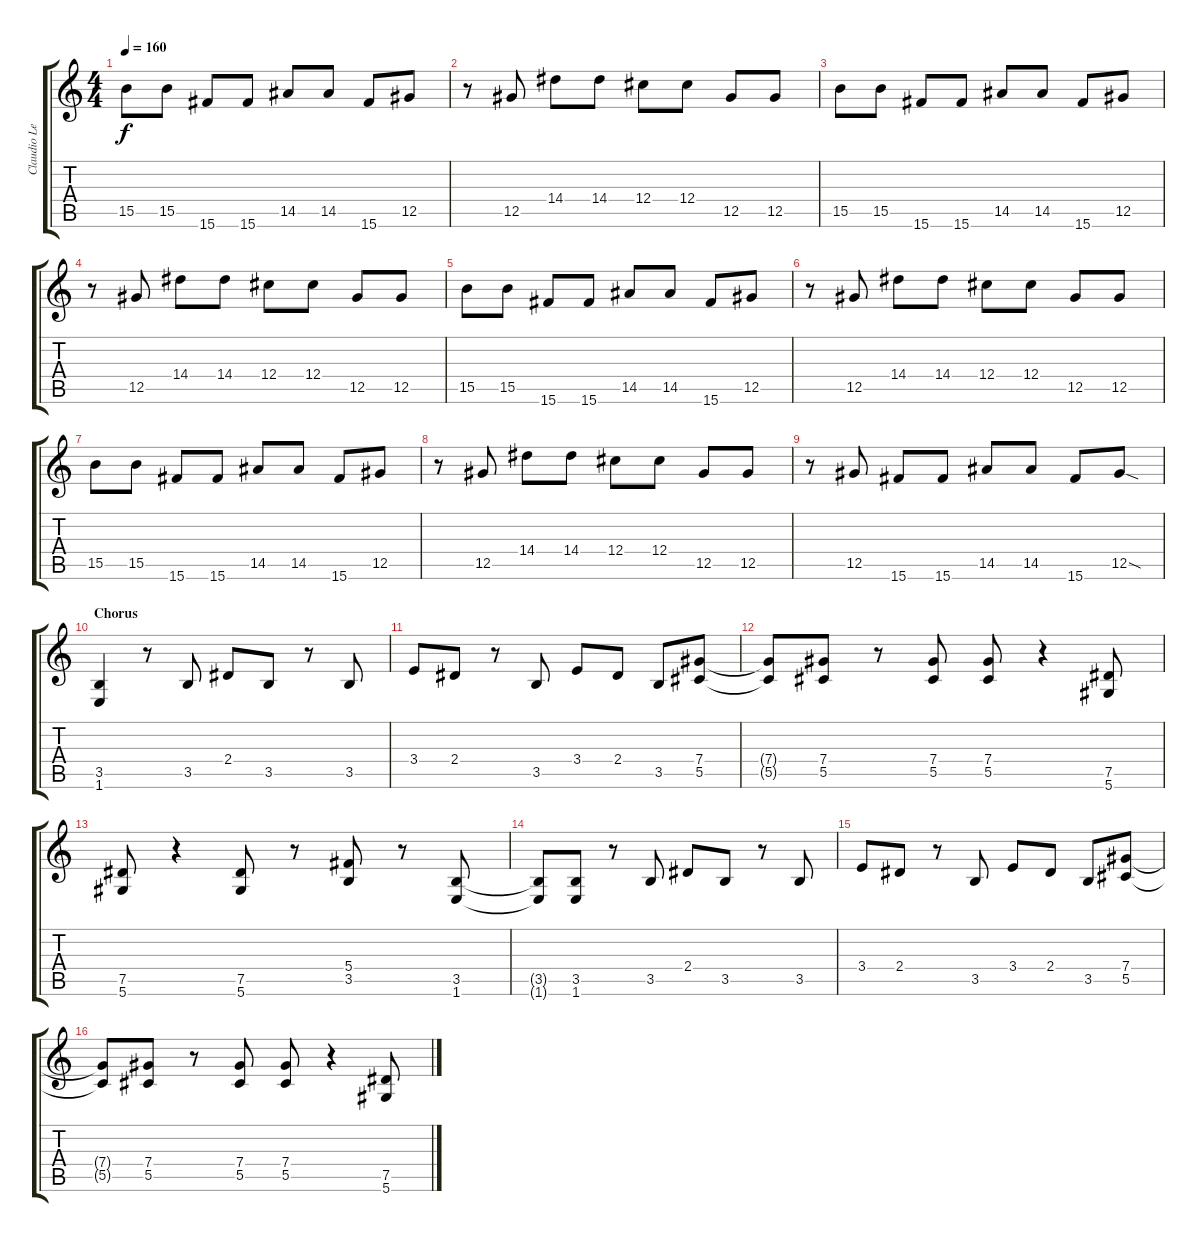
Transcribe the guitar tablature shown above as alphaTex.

\track ("Claudio Lead" "Claudio Le") {instrument distortionguitar}
\staff {score tabs}
\tuning (Eb4 Bb3 Gb3 Db3 Ab2 Eb2) {hide}
\ts (4 4)
\tempo 160
\clef g2
\ks c
15.5.8{dy f} 15.5.8 15.6.8 15.6.8 14.5.8 14.5.8 15.6.8 12.5.8 |
r.8 12.5.8 14.4.8 14.4.8 12.4.8 12.4.8 12.5.8 12.5.8 |
15.5.8 15.5.8 15.6.8 15.6.8 14.5.8 14.5.8 15.6.8 12.5.8 |
r.8 12.5.8 14.4.8 14.4.8 12.4.8 12.4.8 12.5.8 12.5.8 |
15.5.8 15.5.8 15.6.8 15.6.8 14.5.8 14.5.8 15.6.8 12.5.8 |
r.8 12.5.8 14.4.8 14.4.8 12.4.8 12.4.8 12.5.8 12.5.8 |
15.5.8 15.5.8 15.6.8 15.6.8 14.5.8 14.5.8 15.6.8 12.5.8 |
r.8 12.5.8 14.4.8 14.4.8 12.4.8 12.4.8 12.5.8 12.5.8 |
r.8 12.5.8 15.6.8 15.6.8 14.5.8 14.5.8 15.6.8 12.5{sod}.8 |
\section ("" "Chorus")
(3.5 1.6).4 r.8 3.5.8 2.4.8 3.5.8 r.8 3.5.8 |
3.4.8 2.4.8 r.8 3.5.8 3.4.8 2.4.8 3.5.8 (7.4 5.5).8 |
(7.4{t} 5.5{t}).8 (7.4 5.5).8 r.8 (7.4 5.5).8 (7.4 5.5).8 r.4 (7.5 5.6).8 |
(7.5 5.6).8 r.4 (7.5 5.6).8 r.8 (5.4 3.5).8 r.8 (3.5 1.6).8 |
(3.5{t} 1.6{t}).8 (3.5 1.6).8 r.8 3.5.8 2.4.8 3.5.8 r.8 3.5.8 |
3.4.8 2.4.8 r.8 3.5.8 3.4.8 2.4.8 3.5.8 (7.4 5.5).8 |
(7.4{t} 5.5{t}).8 (7.4 5.5).8 r.8 (7.4 5.5).8 (7.4 5.5).8 r.4 (7.5 5.6).8
